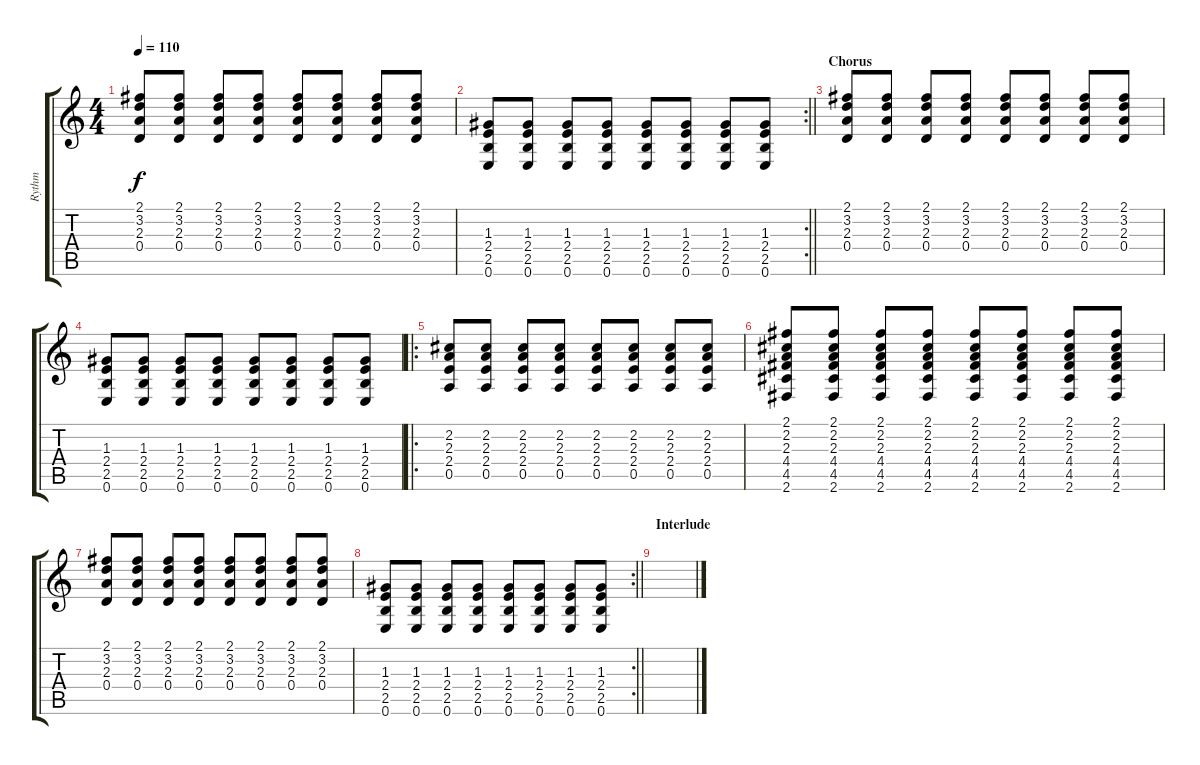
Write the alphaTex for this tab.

\track ("Rythm" "Rythm") {instrument electricguitarclean}
\staff {score tabs}
\tuning (E4 B3 G3 D3 A2 E2) {hide}
\ts (4 4)
\tempo 110
\clef g2
\ks c
(2.1 3.2 2.3 0.4).8{dy f} (2.1 3.2 2.3 0.4).8 (2.1 3.2 2.3 0.4).8 (2.1 3.2 2.3 0.4).8 (2.1 3.2 2.3 0.4).8 (2.1 3.2 2.3 0.4).8 (2.1 3.2 2.3 0.4).8 (2.1 3.2 2.3 0.4).8 |
\rc 2
\barLineRight lightlight
(1.3 2.4 2.5 0.6).8 (1.3 2.4 2.5 0.6).8 (1.3 2.4 2.5 0.6).8 (1.3 2.4 2.5 0.6).8 (1.3 2.4 2.5 0.6).8 (1.3 2.4 2.5 0.6).8 (1.3 2.4 2.5 0.6).8 (1.3 2.4 2.5 0.6).8 |
\section ("" "Chorus")
(2.1 3.2 2.3 0.4).8 (2.1 3.2 2.3 0.4).8 (2.1 3.2 2.3 0.4).8 (2.1 3.2 2.3 0.4).8 (2.1 3.2 2.3 0.4).8 (2.1 3.2 2.3 0.4).8 (2.1 3.2 2.3 0.4).8 (2.1 3.2 2.3 0.4).8 |
(1.3 2.4 2.5 0.6).8 (1.3 2.4 2.5 0.6).8 (1.3 2.4 2.5 0.6).8 (1.3 2.4 2.5 0.6).8 (1.3 2.4 2.5 0.6).8 (1.3 2.4 2.5 0.6).8 (1.3 2.4 2.5 0.6).8 (1.3 2.4 2.5 0.6).8 |
\ro
(2.2 2.3 2.4 0.5).8 (2.2 2.3 2.4 0.5).8 (2.2 2.3 2.4 0.5).8 (2.2 2.3 2.4 0.5).8 (2.2 2.3 2.4 0.5).8 (2.2 2.3 2.4 0.5).8 (2.2 2.3 2.4 0.5).8 (2.2 2.3 2.4 0.5).8 |
(2.1 2.2 2.3 4.4 4.5 2.6).8 (2.1 2.2 2.3 4.4 4.5 2.6).8 (2.1 2.2 2.3 4.4 4.5 2.6).8 (2.1 2.2 2.3 4.4 4.5 2.6).8 (2.1 2.2 2.3 4.4 4.5 2.6).8 (2.1 2.2 2.3 4.4 4.5 2.6).8 (2.1 2.2 2.3 4.4 4.5 2.6).8 (2.1 2.2 2.3 4.4 4.5 2.6).8 |
(2.1 3.2 2.3 0.4).8 (2.1 3.2 2.3 0.4).8 (2.1 3.2 2.3 0.4).8 (2.1 3.2 2.3 0.4).8 (2.1 3.2 2.3 0.4).8 (2.1 3.2 2.3 0.4).8 (2.1 3.2 2.3 0.4).8 (2.1 3.2 2.3 0.4).8 |
\rc 2
\barLineRight lightlight
(1.3 2.4 2.5 0.6).8 (1.3 2.4 2.5 0.6).8 (1.3 2.4 2.5 0.6).8 (1.3 2.4 2.5 0.6).8 (1.3 2.4 2.5 0.6).8 (1.3 2.4 2.5 0.6).8 (1.3 2.4 2.5 0.6).8 (1.3 2.4 2.5 0.6).8 |
\section ("" "Interlude")
